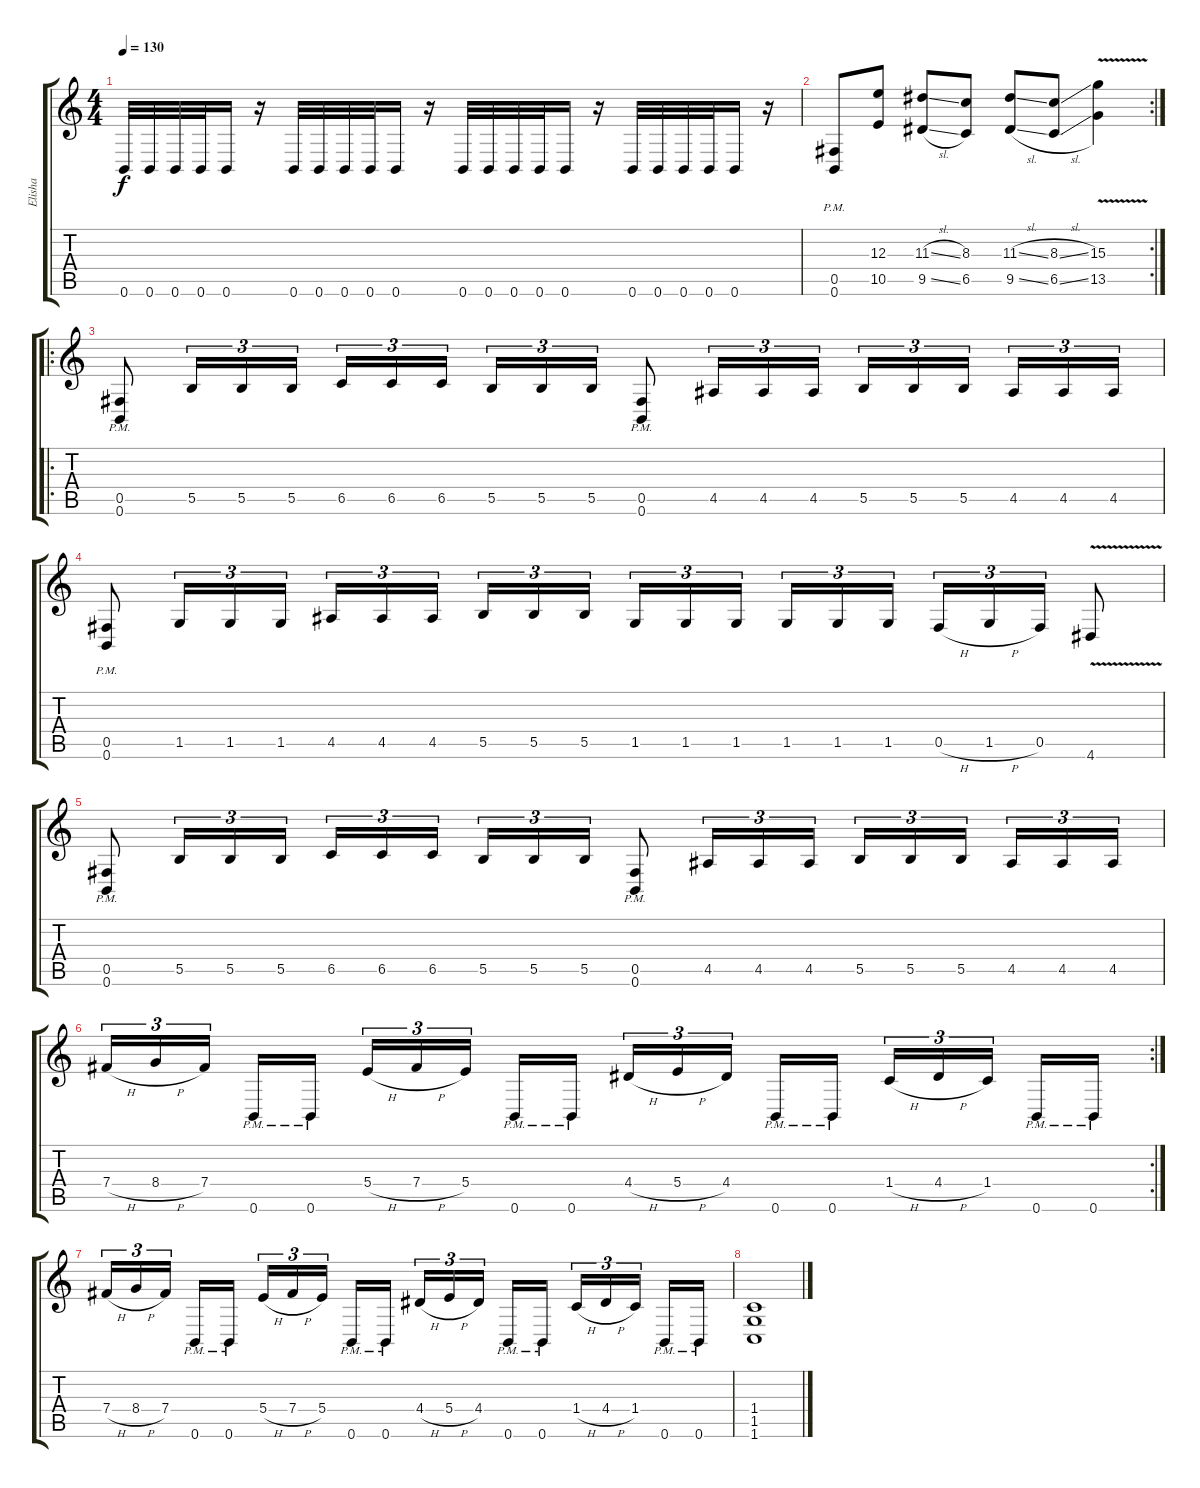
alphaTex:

\track ("Elisha" "Elisha") {instrument overdrivenguitar}
\staff {score tabs}
\tuning (Db4 Ab3 E3 B2 Gb2 B1) {hide}
\ts (4 4)
\tempo 130
\clef g2
\ks c
0.6.32{dy f} 0.6.32 0.6.32 0.6.32 0.6.16 r.16 0.6.32 0.6.32 0.6.32 0.6.32 0.6.16 r.16 0.6.32 0.6.32 0.6.32 0.6.32 0.6.16 r.16 0.6.32 0.6.32 0.6.32 0.6.32 0.6.16 r.16 |
\rc 2
(0.5{pm} 0.6{pm}).8 (12.3 10.5).8 (11.3{sl} 9.5{sl}).8 (8.3 6.5).8 (11.3{sl} 9.5{sl}).8 (8.3{sl} 6.5{sl}).8 (15.3{v} 13.5{v}).4 |
\ro
(0.5{pm} 0.6{pm}).8 5.5.16{tu (3 2)} 5.5.16{tu (3 2)} 5.5.16{tu (3 2)} 6.5.16{tu (3 2)} 6.5.16{tu (3 2)} 6.5.16{tu (3 2) beam splitsecondary} 5.5.16{tu (3 2)} 5.5.16{tu (3 2)} 5.5.16{tu (3 2)} (0.5{pm} 0.6{pm}).8 4.5.16{tu (3 2)} 4.5.16{tu (3 2)} 4.5.16{tu (3 2)} 5.5.16{tu (3 2)} 5.5.16{tu (3 2)} 5.5.16{tu (3 2) beam splitsecondary} 4.5.16{tu (3 2)} 4.5.16{tu (3 2)} 4.5.16{tu (3 2)} |
(0.5{pm} 0.6{pm}).8 1.5.16{tu (3 2)} 1.5.16{tu (3 2)} 1.5.16{tu (3 2)} 4.5.16{tu (3 2)} 4.5.16{tu (3 2)} 4.5.16{tu (3 2) beam splitsecondary} 5.5.16{tu (3 2)} 5.5.16{tu (3 2)} 5.5.16{tu (3 2)} 1.5.16{tu (3 2)} 1.5.16{tu (3 2)} 1.5.16{tu (3 2) beam splitsecondary} 1.5.16{tu (3 2)} 1.5.16{tu (3 2)} 1.5.16{tu (3 2)} 0.5{h}.16{tu (3 2)} 1.5{h}.16{tu (3 2)} 0.5.16{tu (3 2)} 4.6{v}.8 |
(0.5{pm} 0.6{pm}).8 5.5.16{tu (3 2)} 5.5.16{tu (3 2)} 5.5.16{tu (3 2)} 6.5.16{tu (3 2)} 6.5.16{tu (3 2)} 6.5.16{tu (3 2) beam splitsecondary} 5.5.16{tu (3 2)} 5.5.16{tu (3 2)} 5.5.16{tu (3 2)} (0.5{pm} 0.6{pm}).8 4.5.16{tu (3 2)} 4.5.16{tu (3 2)} 4.5.16{tu (3 2)} 5.5.16{tu (3 2)} 5.5.16{tu (3 2)} 5.5.16{tu (3 2) beam splitsecondary} 4.5.16{tu (3 2)} 4.5.16{tu (3 2)} 4.5.16{tu (3 2)} |
\rc 2
7.4{h}.16{tu (3 2)} 8.4{h}.16{tu (3 2)} 7.4.16{tu (3 2) beam splitsecondary} 0.6{pm}.16 0.6{pm}.16 5.4{h}.16{tu (3 2)} 7.4{h}.16{tu (3 2)} 5.4.16{tu (3 2) beam splitsecondary} 0.6{pm}.16 0.6{pm}.16 4.4{h}.16{tu (3 2)} 5.4{h}.16{tu (3 2)} 4.4.16{tu (3 2) beam splitsecondary} 0.6{pm}.16 0.6{pm}.16 1.4{h}.16{tu (3 2)} 4.4{h}.16{tu (3 2)} 1.4.16{tu (3 2) beam splitsecondary} 0.6{pm}.16 0.6{pm}.16 |
7.4{h}.16{tu (3 2)} 8.4{h}.16{tu (3 2)} 7.4.16{tu (3 2) beam splitsecondary} 0.6{pm}.16 0.6{pm}.16 5.4{h}.16{tu (3 2)} 7.4{h}.16{tu (3 2)} 5.4.16{tu (3 2) beam splitsecondary} 0.6{pm}.16 0.6{pm}.16 4.4{h}.16{tu (3 2)} 5.4{h}.16{tu (3 2)} 4.4.16{tu (3 2) beam splitsecondary} 0.6{pm}.16 0.6{pm}.16 1.4{h}.16{tu (3 2)} 4.4{h}.16{tu (3 2)} 1.4.16{tu (3 2) beam splitsecondary} 0.6{pm}.16 0.6{pm}.16 |
(1.4 1.5 1.6).1
